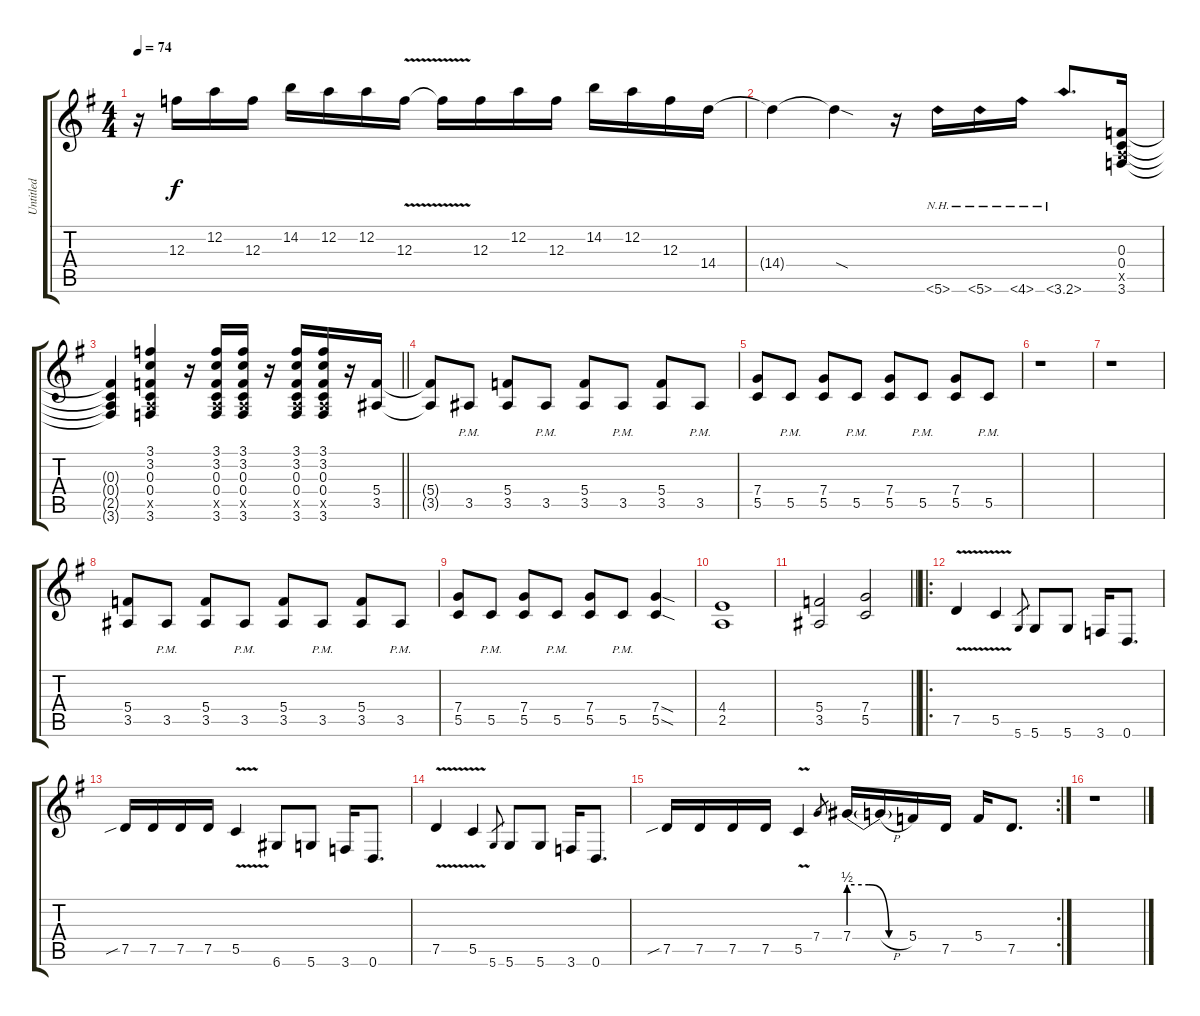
\track ("Untitled" "Untitled") {instrument distortionguitar}
\staff {score tabs}
\tuning (D4 A3 F3 C3 G2 D2) {hide}
\ts (4 4)
\tempo 74
\clef g2
\ks g
r.16{dy f} 12.3.16 12.2.16 12.3.16 14.2.16 12.2.16 12.2.16 12.3{v}.16 12.3{v t}.16 12.3.16 12.2.16 12.3.16 14.2.16 12.2.16 12.3.16 14.4.16 |
14.4{t}.4 14.4{sod t}.4 r.16 5.6{nh}.16 5.6{nh}.16 4.6{nh}.16 3.6{nh}.8{d} (0.3 0.4 2.5{x} 3.6).16 |
\barLineRight lightlight
(0.3{t} 0.4{t} 2.5{t} 3.6{t}).4 (3.1 3.2 0.3 0.4 2.5{x} 3.6).4 r.16 (3.1 3.2 0.3 0.4 2.5{x} 3.6).16 (3.1 3.2 0.3 0.4 2.5{x} 3.6).16 r.16 (3.1 3.2 0.3 0.4 2.5{x} 3.6).16 (3.1 3.2 0.3 0.4 2.5{x} 3.6).16 r.16 (5.4 3.5).16 |
(5.4{t} 3.5{t}).8 3.5{pm}.8 (5.4 3.5).8 3.5{pm}.8 (5.4 3.5).8 3.5{pm}.8 (5.4 3.5).8 3.5{pm}.8 |
(7.4 5.5).8 5.5{pm}.8 (7.4 5.5).8 5.5{pm}.8 (7.4 5.5).8 5.5{pm}.8 (7.4 5.5).8 5.5{pm}.8 |
r.1 |
r.1 |
(5.4 3.5).8 3.5{pm}.8 (5.4 3.5).8 3.5{pm}.8 (5.4 3.5).8 3.5{pm}.8 (5.4 3.5).8 3.5{pm}.8 |
(7.4 5.5).8 5.5{pm}.8 (7.4 5.5).8 5.5{pm}.8 (7.4 5.5).8 5.5{pm}.8 (7.4{sod} 5.5{sod}).4 |
(4.4 2.5).1 |
\barLineRight lightlight
(5.4 3.5).2 (7.4 5.5).2 |
\ro
7.5{v}.4 5.5{v}.4 5.6.8{gr} 5.6.8 5.6.8 3.6.16 0.6.8{d} |
7.5{sib}.16 7.5.16 7.5.16 7.5.16 5.5{v}.4 6.6.8 5.6.8 3.6.16 0.6.8{d} |
7.5{v}.4 5.5{v}.4 5.6.8{gr} 5.6.8 5.6.8 3.6.16 0.6.8{d} |
\rc 2
7.5{sib}.16 7.5.16 7.5.16 7.5.16 5.5{v}.4 7.4.8{gr} 7.4{be (custom 0 2 20 2 40 0 60 0)}.16 7.4{h t}.16 5.4.16 7.5.16 5.4.16 7.5.8{d} |
r.1
